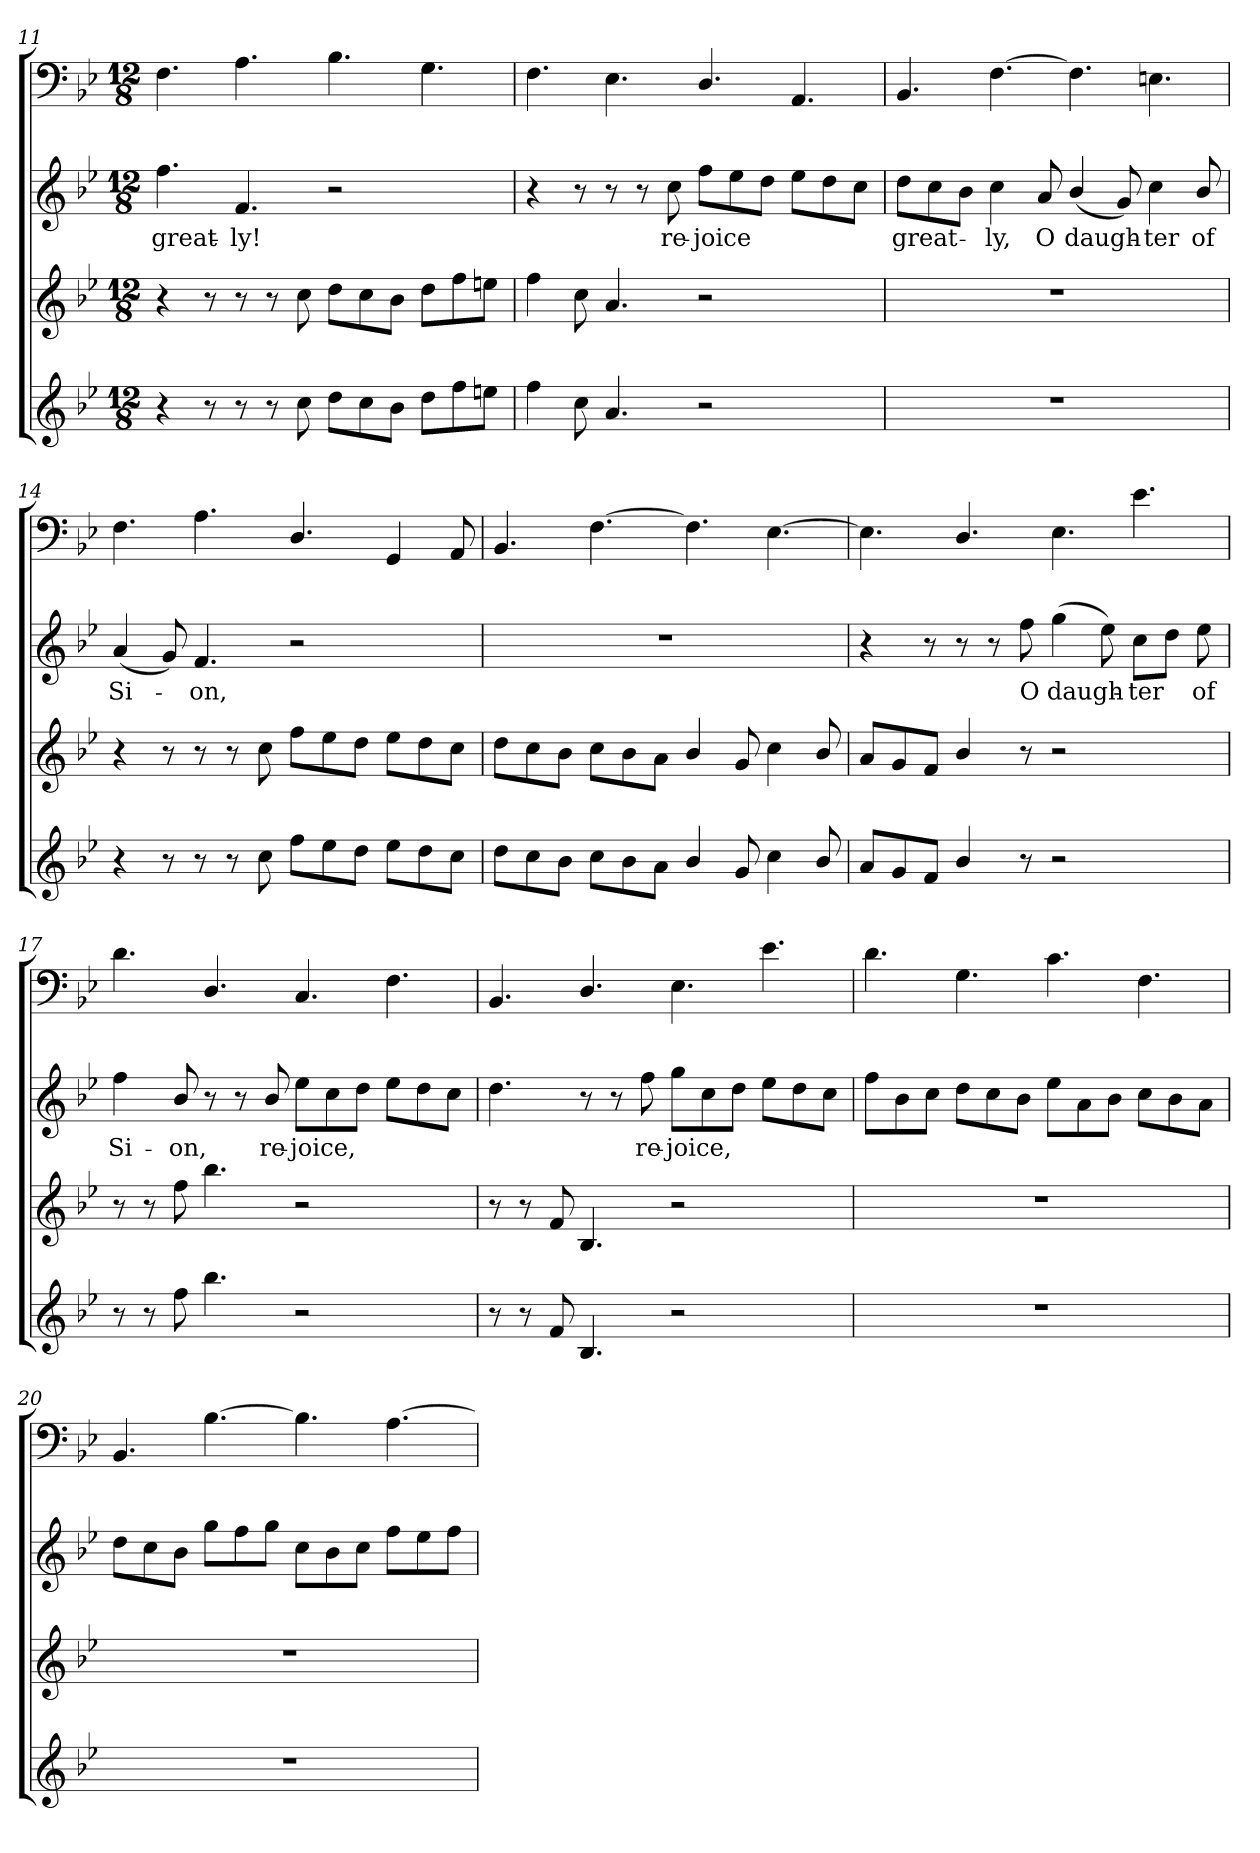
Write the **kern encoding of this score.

**kern	**kern	**kern	**text	**kern
*part4	*part3	*part2	*part2	*part1
*staff4	*staff3	*staff2	*staff2	*staff1
*clefG2	*clefG2	*clefG2	*	*clefF4
*k[b-e-]	*k[b-e-]	*k[b-e-]	*	*k[b-e-]
*B-:	*B-:	*B-:	*	*B-:
*M12/8	*M12/8	*M12/8	*	*M12/8
=11	=11	=11	=11	=11
4r	4r	4.ff\	great-	4.F\
8r	8r	.	.	.
8r	8r	4.f/	-ly!	4.A\
8r	8r	.	.	.
8cc\	8cc\	.	.	.
8dd\L	8dd\L	2r	.	4.B-\
8cc\	8cc\	.	.	.
8b-\J	8b-\J	.	.	.
8dd\L	8dd\L	.	.	4.G\
8ff\	8ff\	4ryy	.	.
8een\J	8een\J	.	.	.
=12	=12	=12	=12	=12
4ff\	4ff\	4r	.	4.F\
8cc\	8cc\	8r	.	.
4.a/	4.a/	8r	.	4.E-\
.	.	8r	.	.
.	.	8cc\	re-	.
2r	2r	8ff\L	-joice	4.D/
.	.	8ee-\	.	.
.	.	8dd\J	.	.
.	.	8ee-\L	.	4.AA/
4ryy	4ryy	8dd\	.	.
.	.	8cc\J	.	.
=13	=13	=13	=13	=13
1.r	1.r	8dd\L	great-	4.BB-/
.	.	8cc\	.	.
.	.	8b-\J	.	.
.	.	4cc\	-ly,	[4.F\
.	.	8a/	O	.
.	.	(4b-/	daugh-	4.F\]
.	.	8g/)	.	.
.	.	4cc\	-ter	4.En\
.	.	8b-/	of	.
=14	=14	=14	=14	=14
4r	4r	(4a/	Si-	4.F\
8r	8r	8g/)	.	.
8r	8r	4.f/	-on,	4.A\
8r	8r	.	.	.
8cc\	8cc\	.	.	.
8ff\L	8ff\L	2r	.	4.D/
8ee-\	8ee-\	.	.	.
8dd\J	8dd\J	.	.	.
8ee-\L	8ee-\L	.	.	4GG/
8dd\	8dd\	4ryy	.	.
8cc\J	8cc\J	.	.	8AA/
=15	=15	=15	=15	=15
8dd\L	8dd\L	1.r	.	4.BB-/
8cc\	8cc\	.	.	.
8b-\J	8b-\J	.	.	.
8cc\L	8cc\L	.	.	[4.F\
8b-\	8b-\	.	.	.
8a\J	8a\J	.	.	.
4b-/	4b-/	.	.	4.F\]
8g/	8g/	.	.	.
4cc\	4cc\	.	.	[4.E-\
8b-/	8b-/	.	.	.
=16	=16	=16	=16	=16
8a/L	8a/L	4r	.	4.E-\]
8g/	8g/	.	.	.
8f/J	8f/J	8r	.	.
4b-/	4b-/	8r	.	4.D/
.	.	8r	.	.
8r	8r	8ff\	O	.
2r	2r	(4gg\	daugh-	4.E-\
.	.	8ee-\)	.	.
.	.	8cc\L	-ter	4.e-\
4ryy	4ryy	8dd\J	.	.
.	.	8ee-\	of	.
=17	=17	=17	=17	=17
8r	8r	4ff\	Si-	4.d\
8r	8r	.	.	.
8ff\	8ff\	8b-/	-on,	.
4.bb-\	4.bb-\	8r	.	4.D/
.	.	8r	.	.
.	.	8b-/	re-	.
2r	2r	8ee-\L	-joice,	4.C/
.	.	8cc\	.	.
.	.	8dd\J	.	.
.	.	8ee-\L	.	4.F\
4ryy	4ryy	8dd\	.	.
.	.	8cc\J	.	.
=18	=18	=18	=18	=18
8r	8r	4.dd\	.	4.BB-/
8r	8r	.	.	.
8f/	8f/	.	.	.
4.B-/	4.B-/	8r	.	4.D/
.	.	8r	.	.
.	.	8ff\	re-	.
2r	2r	8gg\L	-joice,	4.E-\
.	.	8cc\	.	.
.	.	8dd\J	.	.
.	.	8ee-\L	.	4.e-\
4ryy	4ryy	8dd\	.	.
.	.	8cc\J	.	.
=19	=19	=19	=19	=19
1.r	1.r	8ff\L	.	4.d\
.	.	8b-\	.	.
.	.	8cc\J	.	.
.	.	8dd\L	.	4.G\
.	.	8cc\	.	.
.	.	8b-\J	.	.
.	.	8ee-\L	.	4.c\
.	.	8a\	.	.
.	.	8b-\J	.	.
.	.	8cc\L	.	4.F\
.	.	8b-\	.	.
.	.	8a\J	.	.
=20	=20	=20	=20	=20
1.r	1.r	8dd\L	.	4.BB-/
.	.	8cc\	.	.
.	.	8b-\J	.	.
.	.	8gg\L	.	[4.B-\
.	.	8ff\	.	.
.	.	8gg\J	.	.
.	.	8cc\L	.	4.B-\]
.	.	8b-\	.	.
.	.	8cc\J	.	.
.	.	8ff\L	.	[4.A\
.	.	8ee-\	.	.
.	.	8ff\J	.	.
=	=	=	=	=
*-	*-	*-	*-	*-
